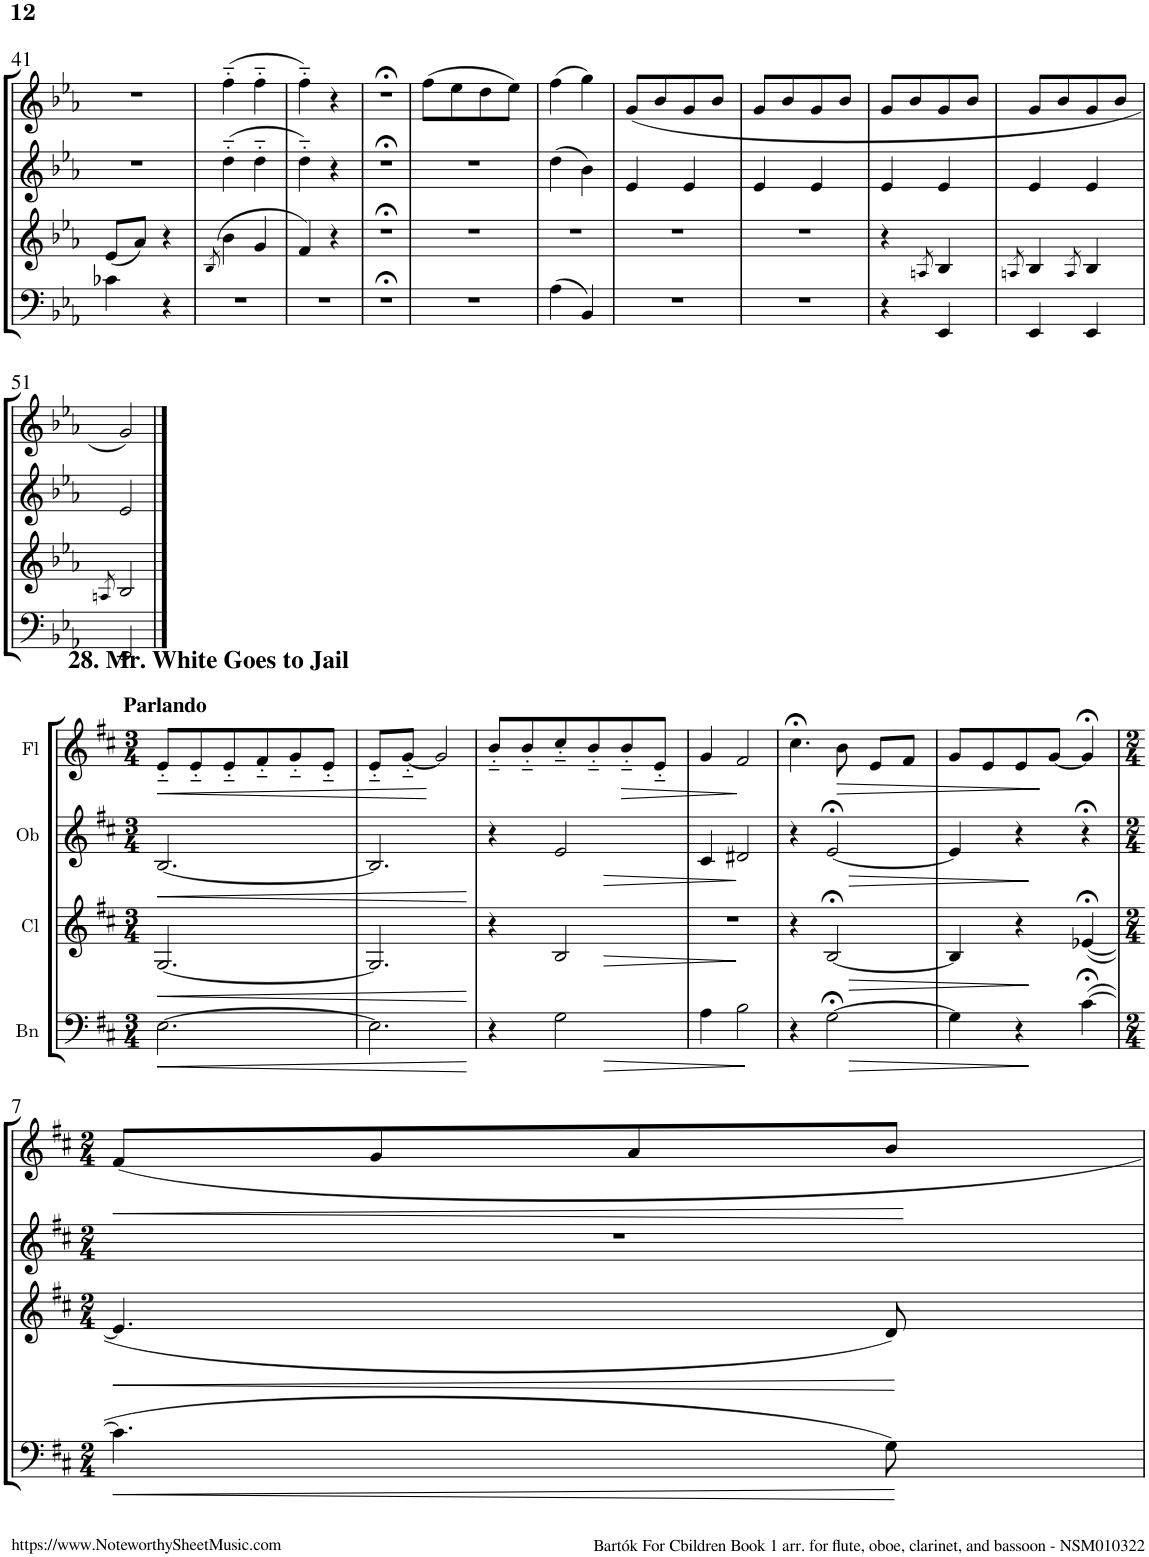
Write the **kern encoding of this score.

**kern	**dynam	**kern	**dynam	**kern	**dynam	**kern	**dynam
*part4	*part4	*part3	*part3	*part2	*part2	*part1	*part1
*staff4	*staff4	*staff3	*staff3	*staff2	*staff2	*staff1	*staff1
*I"Bn	*	*I"Cl	*	*I"Ob	*	*I"Fl	*
*	*	*I'Cl	*	*I'Ob	*	*I'Fl	*
!!LO:PB:g=z
*clefF4	*	*clefG2	*	*clefG2	*	*clefG2	*
*	*	*ITrd1c2	*	*	*	*	*
*k[b-e-a-]	*	*k[b-e-a-]	*	*k[b-e-a-]	*	*k[b-e-a-]	*
*M2/4	*	*M2/4	*	*M2/4	*	*M2/4	*
=41	=41	=41	=41	=41	=41	=41	=41
4c-X\	.	(8e-/L	.	2r	.	2r	.
.	.	8a-/J)	.	.	.	.	.
4r	.	4r	.	.	.	.	.
=42	=42	=42	=42	=42	=42	=42	=42
.	.	(8qB-/	.	.	.	.	.
2r	.	4b-\	.	(4dd'~\	.	(4ff'~\	.
.	.	4g/	.	4dd'~\	.	4ff'~\	.
=43	=43	=43	=43	=43	=43	=43	=43
2r	.	4f/)	.	4dd'~\)	.	4ff'~\)	.
.	.	4r	.	4r	.	4r	.
=44	=44	=44	=44	=44	=44	=44	=44
2r;<	.	2r;<	.	2r;<	.	2r;<	.
=45	=45	=45	=45	=45	=45	=45	=45
2r	.	2r	.	2r	.	(8ff\L	.
.	.	.	.	.	.	8ee-\	.
.	.	.	.	.	.	8dd\	.
.	.	.	.	.	.	8ee-\J)	.
=46	=46	=46	=46	=46	=46	=46	=46
(4A-\	.	2r	.	(4dd\	.	(4ff\	.
4BB-/)	.	.	.	4b-\)	.	4gg\)	.
=47	=47	=47	=47	=47	=47	=47	=47
2r	.	2r	.	4e-/	.	(8g/L	.
.	.	.	.	.	.	8b-/	.
.	.	.	.	4e-/	.	8g/	.
.	.	.	.	.	.	8b-/J	.
=48	=48	=48	=48	=48	=48	=48	=48
2r	.	2r	.	4e-/	.	8g/L	.
.	.	.	.	.	.	8b-/	.
.	.	.	.	4e-/	.	8g/	.
.	.	.	.	.	.	8b-/J	.
=49	=49	=49	=49	=49	=49	=49	=49
4r	.	4r	.	4e-/	.	8g/L	.
.	.	.	.	.	.	8b-/	.
.	.	8qAn/	.	.	.	.	.
4EE-/	.	4B-/	.	4e-/	.	8g/	.
.	.	.	.	.	.	8b-/J	.
=50	=50	=50	=50	=50	=50	=50	=50
.	.	8qAn/	.	.	.	.	.
4EE-/	.	4B-/	.	4e-/	.	8g/L	.
.	.	.	.	.	.	8b-/	.
.	.	8qA/	.	.	.	.	.
4EE-/	.	4B-/	.	4e-/	.	8g/	.
.	.	.	.	.	.	8b-/J	.
!!LO:LB:g=z
=51	=51	=51	=51	=51	=51	=51	=51
.	.	8qAn/	.	.	.	.	.
2EE-/	.	2B-/	.	2e-/	.	2g/)	.
!!LO:LB:g=z
==1	==1	==1	==1	==1	==1	==1	==1
*k[f#c#]	*	*k[f#c#]	*	*k[f#c#]	*	*k[f#c#]	*
*M3/4	*	*M3/4	*	*M3/4	*	*M3/4	*
!	!	!	!	!	!	!LO:TX:a:B:t=Parlando	!
!	!	!	!	!	!	!LO:TX:a:B:t=28. Mr. White Goes to Jail	!
!	!LO:HP:b	!	!LO:HP:b	!	!LO:HP:b	!	!LO:HP:b
[2.E\	<	[2.G/	<	[2.B/	<	8e'~/L	<
.	.	.	.	.	.	8e'~/	.
.	.	.	.	.	.	8e'~/	.
.	.	.	.	.	.	8f#'~/	.
.	.	.	.	.	.	8g'~/	.
.	.	.	.	.	.	8e'~/J	.
=2	=2	=2	=2	=2	=2	=2	=2
2.E\]	.	2.G/]	.	2.B/]	.	8e'~/L	.
.	.	.	.	.	.	[8g'~/J	.
.	.	.	.	.	.	2g/]	[
=3	=3	=3	=3	=3	=3	=3	=3
4r	.	4r	.	4r	.	8b'~/L	.
.	.	.	.	.	.	8b'~/	.
!	!LO:HP:b	!	!LO:HP:b	!	!LO:HP:b	!	!
2G\	>	2B/	>	2e/	>	8cc#'~/	.
.	.	.	.	.	.	8b'~/	.
!	!	!	!	!	!	!	!LO:HP:b
.	.	.	.	.	.	8b'~/	>
.	.	.	.	.	.	8e'~/J	.
.	[	.	[	.	[	.	.
=4	=4	=4	=4	=4	=4	=4	=4
4A\	.	2.r	.	4c#/	.	4g/	.
2B\	.	.	.	2d#X/	.	2f#/	]
=5	=5	=5	=5	=5	=5	=5	=5
4r	.	4r	.	4r	.	4.cc#;<\	.
!	!LO:HP:b	!	!LO:HP:b	!	!	!	!
[2G;<\	>	[2B;</	>	[2e;</	.	.	.
!	!	!	!	!	!	!	!LO:HP:b
.	.	.	.	.	.	8b\	>
.	.	.	.	.	.	8e/L	.
.	.	.	.	.	.	8f#/J	.
=6	=6	=6	=6	=6	=6	=6	=6
4G\]	.	4B/]	.	4e/]	.	8g/L	.
.	.	.	.	.	.	8e/	.
4r	]	4r	]	4r	]	8e/	.
.	.	.	.	.	.	[8g/J	]
([4c#;<\	.	([4e-X;</	.	4r;<	.	4g;</]	.
!!LO:LB:g=z
=7	=7	=7	=7	=7	=7	=7	=7
*M2/4	*	*M2/4	*	*M2/4	*	*M2/4	*
!	!	!	!	!	!	!	!LO:HP:b
4.c#\]	.	4.e-/]	.	2r	.	8f#/L	<
.	.	.	.	.	.	8g/	.
.	.	.	.	.	.	8a/	.
8G\)	]	8d/)	]	.	.	8b/J	[
=	=	=	=	=	=	=	=
*-	*-	*-	*-	*-	*-	*-	*-
